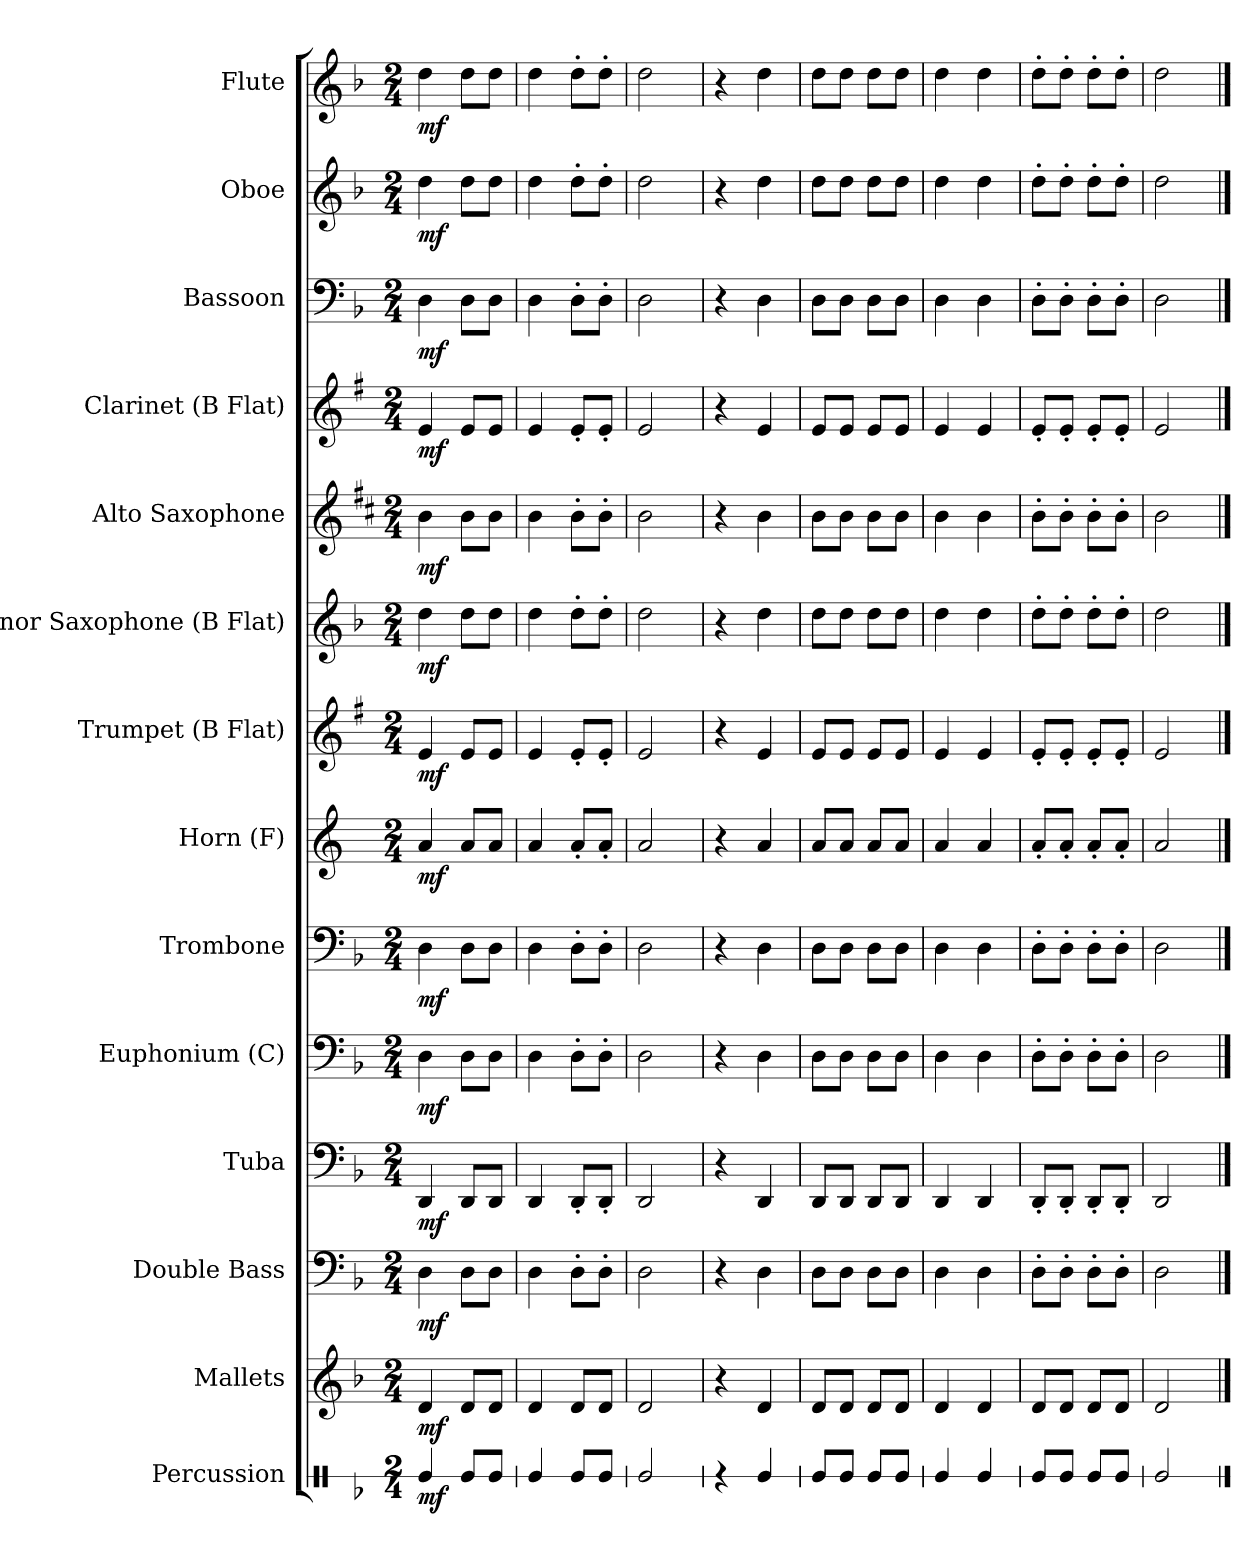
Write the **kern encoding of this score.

**kern	**dynam	**kern	**dynam	**kern	**dynam	**kern	**dynam	**kern	**dynam	**kern	**dynam	**kern	**dynam	**kern	**dynam	**kern	**dynam	**kern	**dynam	**kern	**dynam	**kern	**dynam	**kern	**dynam	**kern	**dynam
*part14	*part14	*part13	*part13	*part12	*part12	*part11	*part11	*part10	*part10	*part9	*part9	*part8	*part8	*part7	*part7	*part6	*part6	*part5	*part5	*part4	*part4	*part3	*part3	*part2	*part2	*part1	*part1
*staff14	*staff14	*staff13	*staff13	*staff12	*staff12	*staff11	*staff11	*staff10	*staff10	*staff9	*staff9	*staff8	*staff8	*staff7	*staff7	*staff6	*staff6	*staff5	*staff5	*staff4	*staff4	*staff3	*staff3	*staff2	*staff2	*staff1	*staff1
*I"Percussion	*	*I"Mallets	*	*I"Double Bass	*	*I"Tuba	*	*I"Euphonium (C)	*	*I"Trombone	*	*I"Horn (F)	*	*I"Trumpet (B Flat)	*	*I"Tenor Saxophone (B Flat)	*	*I"Alto Saxophone	*	*I"Clarinet (B Flat)	*	*I"Bassoon	*	*I"Oboe	*	*I"Flute	*
*stria1	*	*	*	*	*	*	*	*	*	*	*	*	*	*	*	*	*	*	*	*	*	*	*	*	*	*	*
*clefX	*	*clefG2	*	*clefF4	*	*clefF4	*	*clefF4	*	*clefF4	*	*clefG2	*	*clefG2	*	*clefG2	*	*clefG2	*	*clefG2	*	*clefF4	*	*clefG2	*	*clefG2	*
*	*	*ITrd-14c-24	*	*ITrd7c12	*	*	*	*	*	*	*	*ITrd4c7	*	*ITrd1c2	*	*ITrd8c14	*	*ITrd5c9	*	*ITrd1c2	*	*	*	*	*	*	*
*k[b-]	*	*k[b-]	*	*k[b-]	*	*k[b-]	*	*k[b-]	*	*k[b-]	*	*k[b-]	*	*k[b-]	*	*k[b-]	*	*k[b-]	*	*k[b-]	*	*k[b-]	*	*k[b-]	*	*k[b-]	*
*F:	*	*F:	*	*F:	*	*F:	*	*F:	*	*F:	*	*F:	*	*F:	*	*F:	*	*F:	*	*F:	*	*F:	*	*F:	*	*F:	*
*M2/4	*	*M2/4	*	*M2/4	*	*M2/4	*	*M2/4	*	*M2/4	*	*M2/4	*	*M2/4	*	*M2/4	*	*M2/4	*	*M2/4	*	*M2/4	*	*M2/4	*	*M2/4	*
*MM100	*	*MM100	*	*MM100	*	*MM100	*	*MM100	*	*MM100	*	*MM100	*	*MM100	*	*MM100	*	*MM100	*	*MM100	*	*MM100	*	*MM100	*	*MM100	*
=1	=1	=1	=1	=1	=1	=1	=1	=1	=1	=1	=1	=1	=1	=1	=1	=1	=1	=1	=1	=1	=1	=1	=1	=1	=1	=1	=1
!	!LO:DY:b	!	!LO:DY:b	!	!LO:DY:b	!	!LO:DY:b	!	!LO:DY:b	!	!LO:DY:b	!	!LO:DY:b	!	!LO:DY:b	!	!LO:DY:b	!	!LO:DY:b	!	!LO:DY:b	!	!LO:DY:b	!	!LO:DY:b	!	!LO:DY:b
4Re/	mf	4ddd/	mf	4DD\	mf	4DD/	mf	4D\	mf	4D\	mf	4d/	mf	4d/	mf	4d\	mf	4d\	mf	4d/	mf	4D\	mf	4dd\	mf	4dd\	mf
8Re/L	.	8ddd/L	.	8DD\L	.	8DD/L	.	8D\L	.	8D\L	.	8d/L	.	8d/L	.	8d\L	.	8d\L	.	8d/L	.	8D\L	.	8dd\L	.	8dd\L	.
8Re/J	.	8ddd/J	.	8DD\J	.	8DD/J	.	8D\J	.	8D\J	.	8d/J	.	8d/J	.	8d\J	.	8d\J	.	8d/J	.	8D\J	.	8dd\J	.	8dd\J	.
=2	=2	=2	=2	=2	=2	=2	=2	=2	=2	=2	=2	=2	=2	=2	=2	=2	=2	=2	=2	=2	=2	=2	=2	=2	=2	=2	=2
4Re/	.	4ddd/	.	4DD\	.	4DD/	.	4D\	.	4D\	.	4d/	.	4d/	.	4d\	.	4d\	.	4d/	.	4D\	.	4dd\	.	4dd\	.
8Re/L	.	8ddd/L	.	8DD'>\L	.	8DD'</L	.	8D'>\L	.	8D'>\L	.	8d'</L	.	8d'</L	.	8d'>\L	.	8d'>\L	.	8d'</L	.	8D'>\L	.	8dd'>\L	.	8dd'>\L	.
8Re/J	.	8ddd/J	.	8DD'>\J	.	8DD'</J	.	8D'>\J	.	8D'>\J	.	8d'</J	.	8d'</J	.	8d'>\J	.	8d'>\J	.	8d'</J	.	8D'>\J	.	8dd'>\J	.	8dd'>\J	.
=3	=3	=3	=3	=3	=3	=3	=3	=3	=3	=3	=3	=3	=3	=3	=3	=3	=3	=3	=3	=3	=3	=3	=3	=3	=3	=3	=3
2Re/	.	2ddd/	.	2DD\	.	2DD/	.	2D\	.	2D\	.	2d/	.	2d/	.	2d\	.	2d\	.	2d/	.	2D\	.	2dd\	.	2dd\	.
=4	=4	=4	=4	=4	=4	=4	=4	=4	=4	=4	=4	=4	=4	=4	=4	=4	=4	=4	=4	=4	=4	=4	=4	=4	=4	=4	=4
4r	.	4r	.	4r	.	4r	.	4r	.	4r	.	4r	.	4r	.	4r	.	4r	.	4r	.	4r	.	4r	.	4r	.
4Re/	.	4ddd/	.	4DD\	.	4DD/	.	4D\	.	4D\	.	4d/	.	4d/	.	4d\	.	4d\	.	4d/	.	4D\	.	4dd\	.	4dd\	.
=5	=5	=5	=5	=5	=5	=5	=5	=5	=5	=5	=5	=5	=5	=5	=5	=5	=5	=5	=5	=5	=5	=5	=5	=5	=5	=5	=5
8Re/L	.	8ddd/L	.	8DD\L	.	8DD/L	.	8D\L	.	8D\L	.	8d/L	.	8d/L	.	8d\L	.	8d\L	.	8d/L	.	8D\L	.	8dd\L	.	8dd\L	.
8Re/J	.	8ddd/J	.	8DD\J	.	8DD/J	.	8D\J	.	8D\J	.	8d/J	.	8d/J	.	8d\J	.	8d\J	.	8d/J	.	8D\J	.	8dd\J	.	8dd\J	.
8Re/L	.	8ddd/L	.	8DD\L	.	8DD/L	.	8D\L	.	8D\L	.	8d/L	.	8d/L	.	8d\L	.	8d\L	.	8d/L	.	8D\L	.	8dd\L	.	8dd\L	.
8Re/J	.	8ddd/J	.	8DD\J	.	8DD/J	.	8D\J	.	8D\J	.	8d/J	.	8d/J	.	8d\J	.	8d\J	.	8d/J	.	8D\J	.	8dd\J	.	8dd\J	.
=6	=6	=6	=6	=6	=6	=6	=6	=6	=6	=6	=6	=6	=6	=6	=6	=6	=6	=6	=6	=6	=6	=6	=6	=6	=6	=6	=6
4Re/	.	4ddd/	.	4DD\	.	4DD/	.	4D\	.	4D\	.	4d/	.	4d/	.	4d\	.	4d\	.	4d/	.	4D\	.	4dd\	.	4dd\	.
4Re/	.	4ddd/	.	4DD\	.	4DD/	.	4D\	.	4D\	.	4d/	.	4d/	.	4d\	.	4d\	.	4d/	.	4D\	.	4dd\	.	4dd\	.
=7	=7	=7	=7	=7	=7	=7	=7	=7	=7	=7	=7	=7	=7	=7	=7	=7	=7	=7	=7	=7	=7	=7	=7	=7	=7	=7	=7
8Re/L	.	8ddd/L	.	8DD'>\L	.	8DD'</L	.	8D'>\L	.	8D'>\L	.	8d'</L	.	8d'</L	.	8d'>\L	.	8d'>\L	.	8d'</L	.	8D'>\L	.	8dd'>\L	.	8dd'>\L	.
8Re/J	.	8ddd/J	.	8DD'>\J	.	8DD'</J	.	8D'>\J	.	8D'>\J	.	8d'</J	.	8d'</J	.	8d'>\J	.	8d'>\J	.	8d'</J	.	8D'>\J	.	8dd'>\J	.	8dd'>\J	.
8Re/L	.	8ddd/L	.	8DD'>\L	.	8DD'</L	.	8D'>\L	.	8D'>\L	.	8d'</L	.	8d'</L	.	8d'>\L	.	8d'>\L	.	8d'</L	.	8D'>\L	.	8dd'>\L	.	8dd'>\L	.
8Re/J	.	8ddd/J	.	8DD'>\J	.	8DD'</J	.	8D'>\J	.	8D'>\J	.	8d'</J	.	8d'</J	.	8d'>\J	.	8d'>\J	.	8d'</J	.	8D'>\J	.	8dd'>\J	.	8dd'>\J	.
=8	=8	=8	=8	=8	=8	=8	=8	=8	=8	=8	=8	=8	=8	=8	=8	=8	=8	=8	=8	=8	=8	=8	=8	=8	=8	=8	=8
2Re/	.	2ddd/	.	2DD\	.	2DD/	.	2D\	.	2D\	.	2d/	.	2d/	.	2d\	.	2d\	.	2d/	.	2D\	.	2dd\	.	2dd\	.
==	==	==	==	==	==	==	==	==	==	==	==	==	==	==	==	==	==	==	==	==	==	==	==	==	==	==	==
*-	*-	*-	*-	*-	*-	*-	*-	*-	*-	*-	*-	*-	*-	*-	*-	*-	*-	*-	*-	*-	*-	*-	*-	*-	*-	*-	*-
